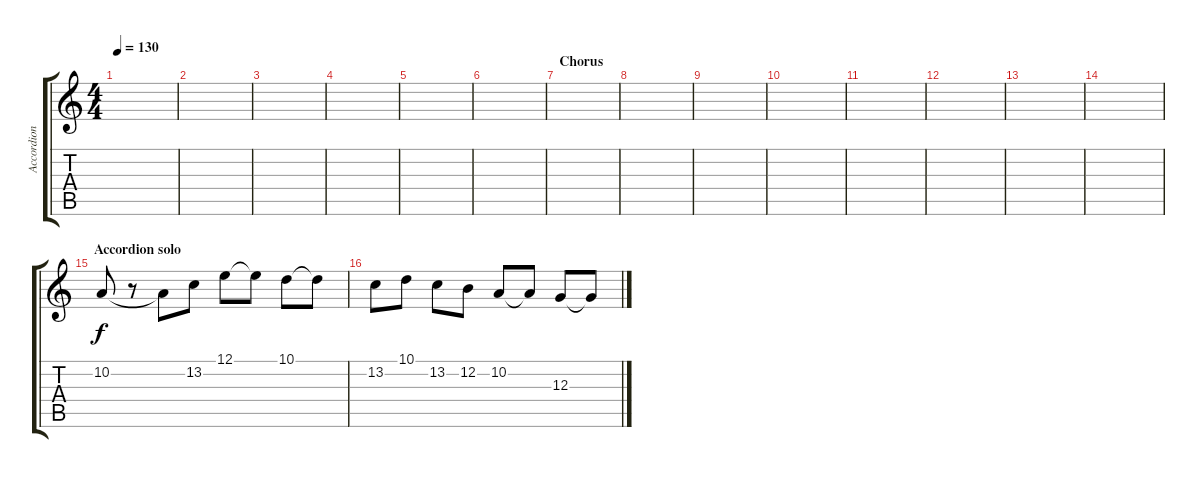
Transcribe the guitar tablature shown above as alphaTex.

\track ("Accordion" "Accordion") {instrument tangoaccordion}
\staff {score tabs}
\tuning (E4 B3 G3 D3 A2 E2) {hide}
\ts (4 4)
\tempo 130
\clef g2
\ks c
|
|
|
|
|
|
\section ("" "Chorus")
|
|
|
|
|
|
|
|
\section ("" "Accordion solo")
10.2.8 r.8 10.2{t}.8 13.2.8 12.1.8 12.1{t}.8 10.1.8 10.1{t}.8 |
13.2.8 10.1.8 13.2.8 12.2.8 10.2.8 10.2{t}.8 12.3.8 12.3{t}.8
